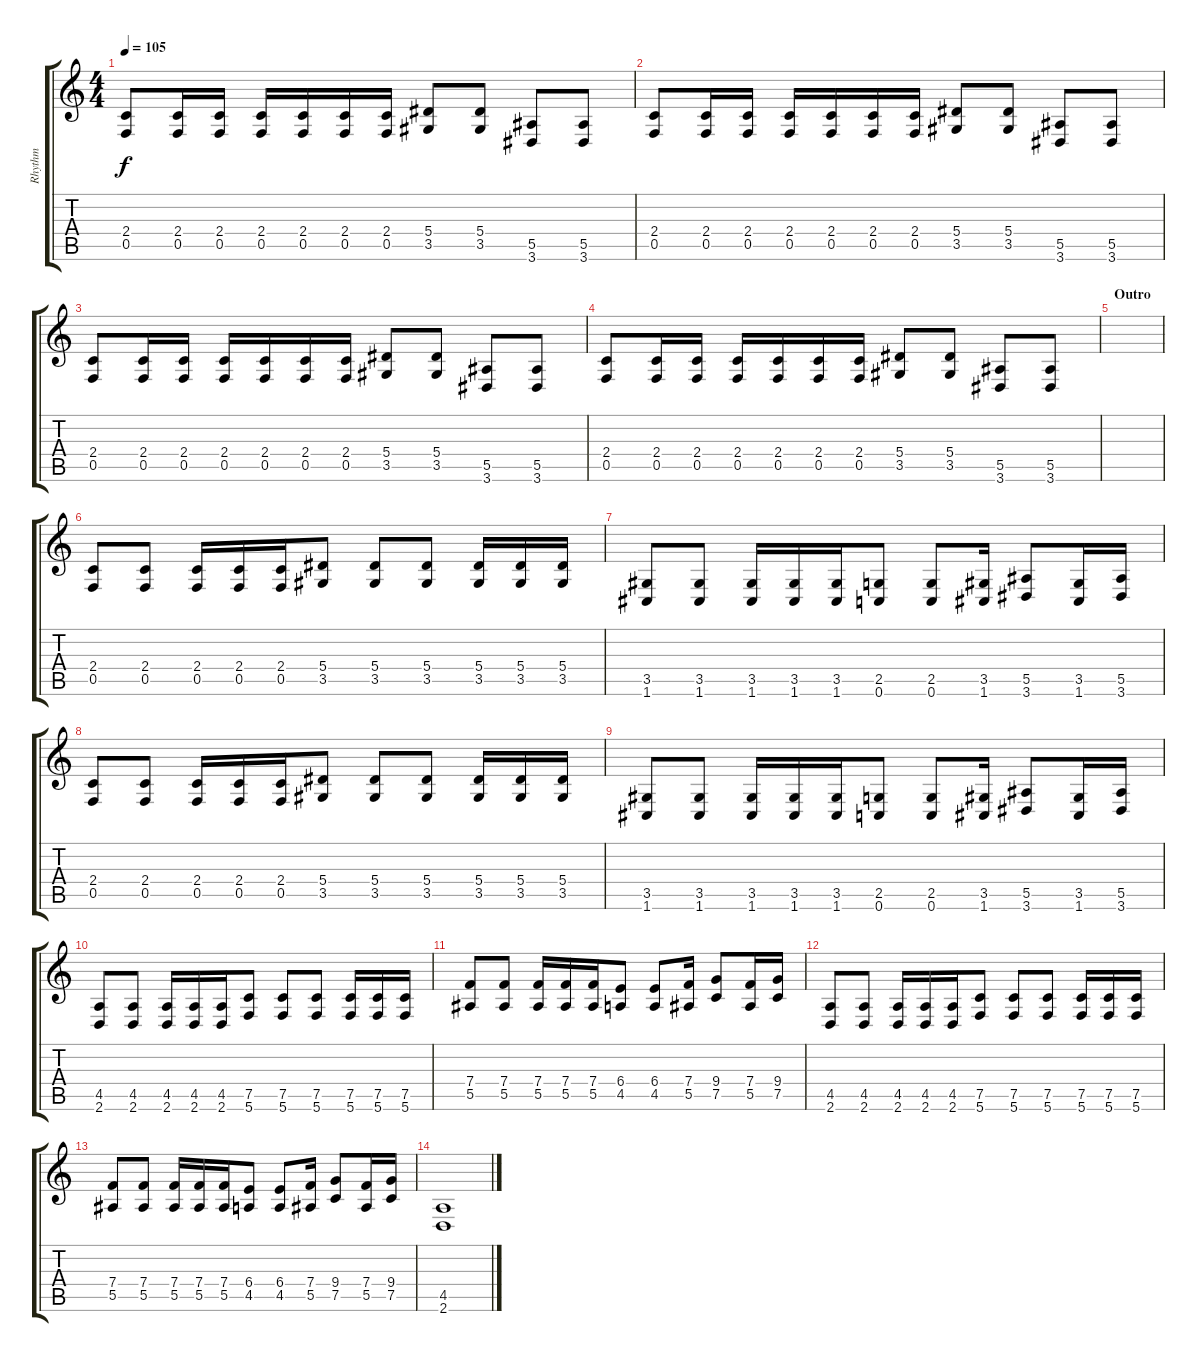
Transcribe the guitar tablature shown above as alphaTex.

\track ("Rhythm" "Rhythm") {instrument distortionguitar}
\staff {score tabs}
\tuning (C4 G3 Eb3 Bb2 F2 C2) {hide}
\ts (4 4)
\tempo 105
\clef g2
\ks c
(2.4 0.5).8{dy f} (2.4 0.5).16 (2.4 0.5).16 (2.4 0.5).16 (2.4 0.5).16 (2.4 0.5).16 (2.4 0.5).16 (5.4 3.5).8 (5.4 3.5).8 (5.5 3.6).8 (5.5 3.6).8 |
(2.4 0.5).8 (2.4 0.5).16 (2.4 0.5).16 (2.4 0.5).16 (2.4 0.5).16 (2.4 0.5).16 (2.4 0.5).16 (5.4 3.5).8 (5.4 3.5).8 (5.5 3.6).8 (5.5 3.6).8 |
(2.4 0.5).8 (2.4 0.5).16 (2.4 0.5).16 (2.4 0.5).16 (2.4 0.5).16 (2.4 0.5).16 (2.4 0.5).16 (5.4 3.5).8 (5.4 3.5).8 (5.5 3.6).8 (5.5 3.6).8 |
(2.4 0.5).8 (2.4 0.5).16 (2.4 0.5).16 (2.4 0.5).16 (2.4 0.5).16 (2.4 0.5).16 (2.4 0.5).16 (5.4 3.5).8 (5.4 3.5).8 (5.5 3.6).8 (5.5 3.6).8 |
\section ("" "Outro")
|
(2.4 0.5).8 (2.4 0.5).8 (2.4 0.5).16 (2.4 0.5).16 (2.4 0.5).16 (5.4 3.5).8 (5.4 3.5).8 (5.4 3.5).8 (5.4 3.5).16 (5.4 3.5).16 (5.4 3.5).16 |
(3.5 1.6).8 (3.5 1.6).8 (3.5 1.6).16 (3.5 1.6).16 (3.5 1.6).16 (2.5 0.6).8 (2.5 0.6).8 (3.5 1.6).16 (5.5 3.6).8 (3.5 1.6).16 (5.5 3.6).16 |
(2.4 0.5).8 (2.4 0.5).8 (2.4 0.5).16 (2.4 0.5).16 (2.4 0.5).16 (5.4 3.5).8 (5.4 3.5).8 (5.4 3.5).8 (5.4 3.5).16 (5.4 3.5).16 (5.4 3.5).16 |
(3.5 1.6).8 (3.5 1.6).8 (3.5 1.6).16 (3.5 1.6).16 (3.5 1.6).16 (2.5 0.6).8 (2.5 0.6).8 (3.5 1.6).16 (5.5 3.6).8 (3.5 1.6).16 (5.5 3.6).16 |
(4.5 2.6).8 (4.5 2.6).8 (4.5 2.6).16 (4.5 2.6).16 (4.5 2.6).16 (7.5 5.6).8 (7.5 5.6).8 (7.5 5.6).8 (7.5 5.6).16 (7.5 5.6).16 (7.5 5.6).16 |
(7.4 5.5).8 (7.4 5.5).8 (7.4 5.5).16 (7.4 5.5).16 (7.4 5.5).16 (6.4 4.5).8 (6.4 4.5).8 (7.4 5.5).16 (9.4 7.5).8 (7.4 5.5).16 (9.4 7.5).16 |
(4.5 2.6).8 (4.5 2.6).8 (4.5 2.6).16 (4.5 2.6).16 (4.5 2.6).16 (7.5 5.6).8 (7.5 5.6).8 (7.5 5.6).8 (7.5 5.6).16 (7.5 5.6).16 (7.5 5.6).16 |
(7.4 5.5).8 (7.4 5.5).8 (7.4 5.5).16 (7.4 5.5).16 (7.4 5.5).16 (6.4 4.5).8 (6.4 4.5).8 (7.4 5.5).16 (9.4 7.5).8 (7.4 5.5).16 (9.4 7.5).16 |
(4.5 2.6).1
